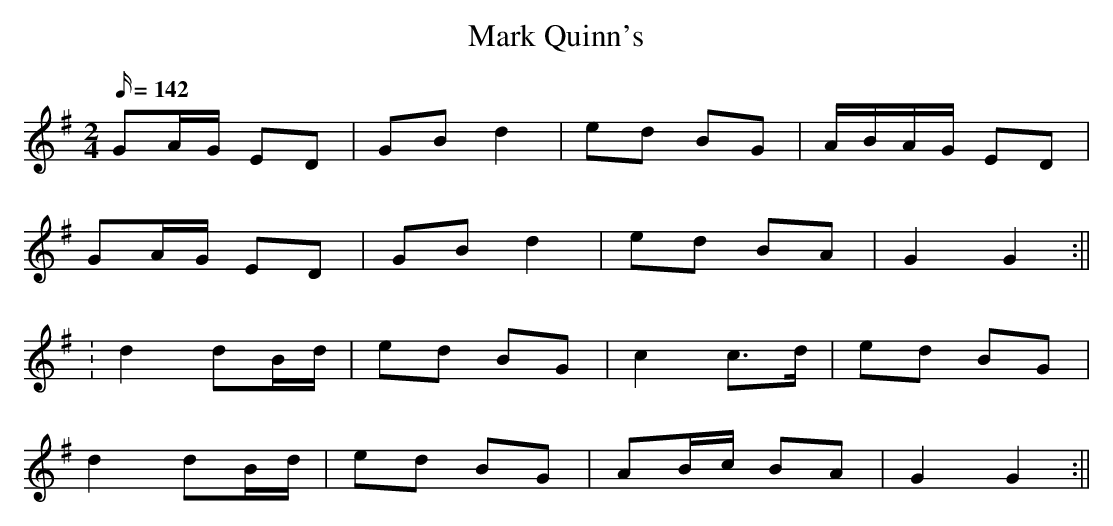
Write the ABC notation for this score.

X:1
T:Mark Quinn's
M:2/4
L:1/16
Q:142
K:G
G2AG E2D2 | G2B2 d4 | e2d2 B2G2 | ABAG E2D2 |
G2AG E2D2 | G2B2 d4 | e2d2 B2A2 | G4 G4 :||
: d4 d2Bd | e2d2 B2G2 | c4 c3d | e2d2 B2G2 |
d4 d2Bd | e2d2 B2G2 | A2Bc B2A2 | G4 G4 :||
